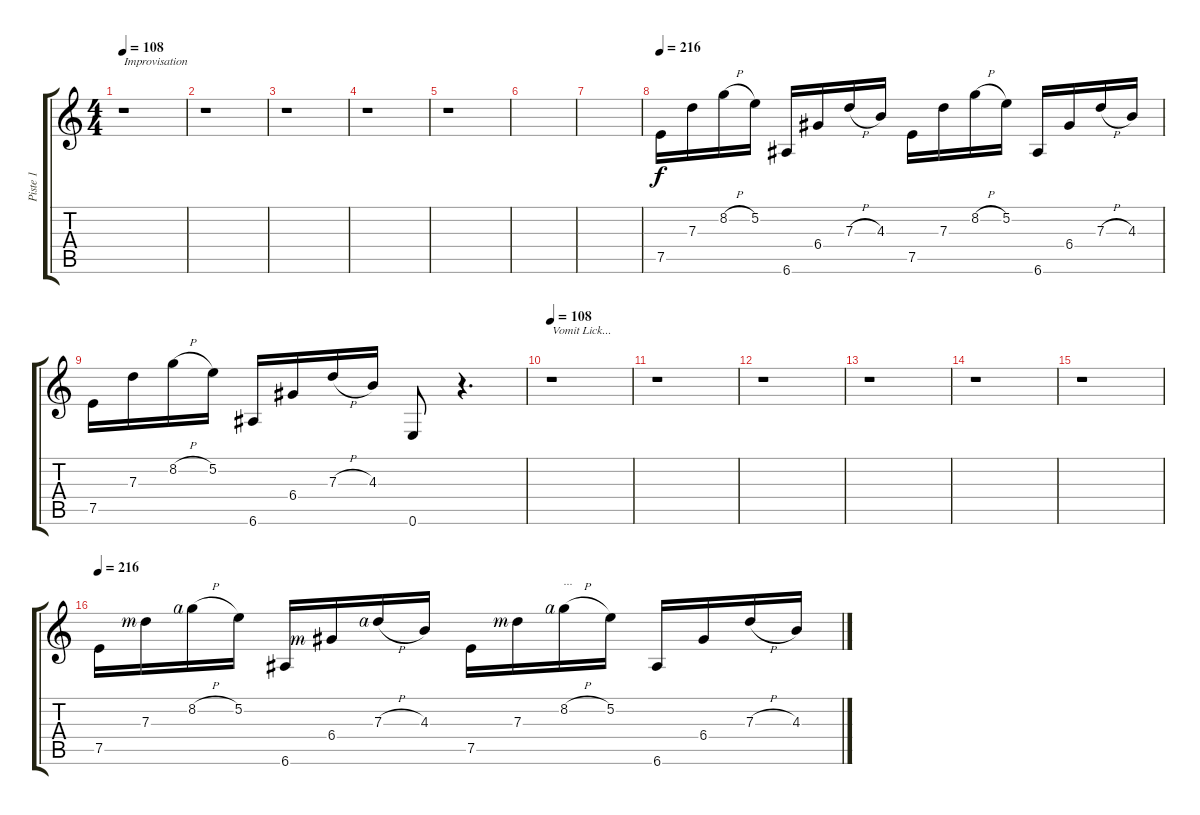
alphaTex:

\track ("Piste 1" "Piste 1") {instrument overdrivenguitar}
\staff {score tabs}
\tuning (E4 B3 G3 D3 A2 E2) {hide}
\ts (4 4)
\tempo 108
\clef g2
\ks c
r.1{txt "Improvisation" dy f} |
r.1 |
r.1 |
r.1 |
r.1 |
|
|
\tempo 216
7.5.16 7.3.16 8.2{h}.16 5.2.16 6.6.16 6.4.16 7.3{h}.16 4.3.16 7.5.16 7.3.16 8.2{h}.16 5.2.16 6.6.16 6.4.16 7.3{h}.16 4.3.16 |
7.5.16 7.3.16 8.2{h}.16 5.2.16 6.6.16 6.4.16 7.3{h}.16 4.3.16 0.6.8 r.4{d} |
\tempo 108
r.1{txt "Vomit Lick..."} |
r.1 |
r.1 |
r.1 |
r.1 |
r.1 |
\tempo 216
7.5.16 7.3{rf 3}.16 8.2{h rf 4}.16 5.2.16 6.6.16 6.4{rf 3}.16 7.3{h rf 4}.16 4.3.16 7.5.16 7.3{rf 3}.16 8.2{h rf 4}.16{txt "..."} 5.2.16 6.6.16 6.4.16 7.3{h}.16 4.3.16
